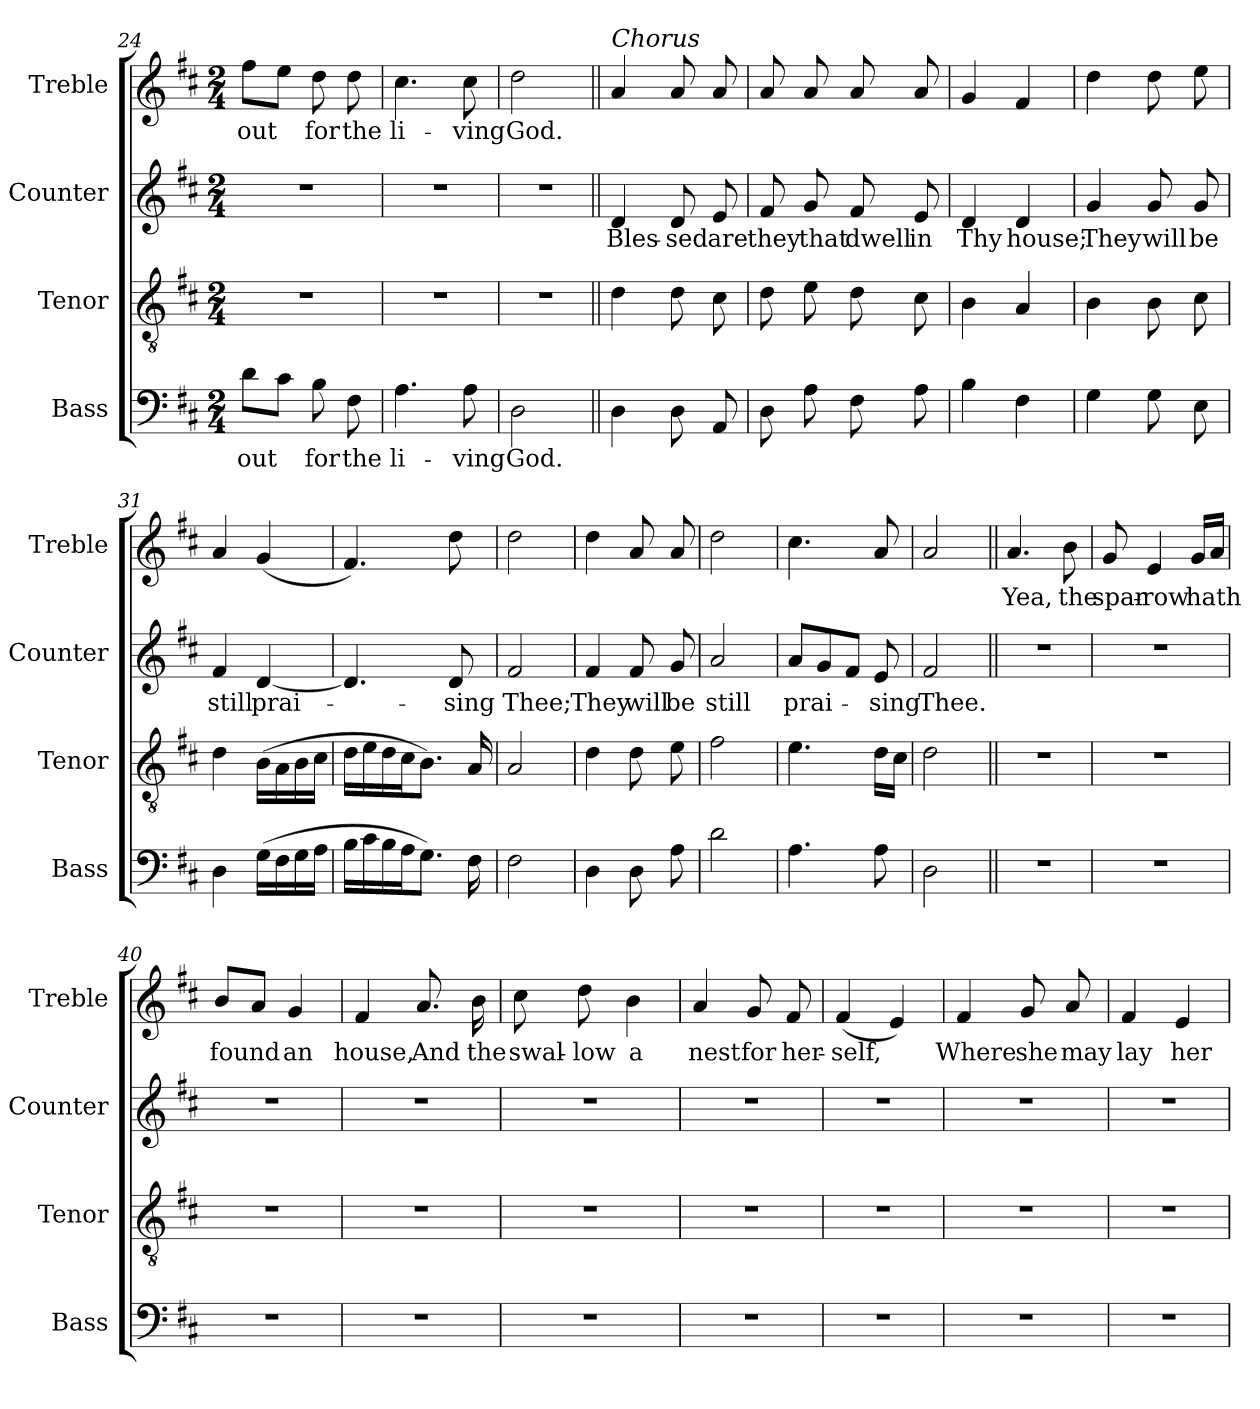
**kern	**text	**kern	**kern	**text	**kern	**text
*part4	*part4	*part3	*part2	*part2	*part1	*part1
*staff4	*staff4	*staff3	*staff2	*staff2	*staff1	*staff1
*I"Bass	*	*I"Tenor	*I"Counter	*	*I"Treble	*
*I'Bass	*	*I'Tenor	*I'Counter	*	*I'Treble	*
!!LO:LB:g=z
*clefF4	*	*clefGv2	*clefG2	*	*clefG2	*
*k[f#c#]	*	*k[f#c#]	*k[f#c#]	*	*k[f#c#]	*
*M2/4	*	*M2/4	*M2/4	*	*M2/4	*
=24	=24	=24	=24	=24	=24	=24
8d\L	out	2r	2r	.	8ff#\L	out
8c#\J	.	.	.	.	8ee\J	.
8B\	for	.	.	.	8dd\	for
8F#\	the	.	.	.	8dd\	the
=25	=25	=25	=25	=25	=25	=25
4.A\	li-	2r	2r	.	4.cc#\	li-
8A\	-ving	.	.	.	8cc#\	-ving
=26	=26	=26	=26	=26	=26	=26
2D\	God.	2r	2r	.	2dd\	God.
=27||	=27||	=27||	=27||	=27||	=27||	=27||
!	!	!	!	!	!LO:TX:a:i:t=Chorus	!
4D\	.	4d\	4d/	Bles-	4a/	.
8D\	.	8d\	8d/	-sed	8a/	.
8AA/	.	8c#\	8e/	are	8a/	.
=28	=28	=28	=28	=28	=28	=28
8D\	.	8d\	8f#/	they	8a/	.
8A\	.	8e\	8g/	that	8a/	.
8F#\	.	8d\	8f#/	dwell	8a/	.
8A\	.	8c#\	8e/	in	8a/	.
=29	=29	=29	=29	=29	=29	=29
4B\	.	4B\	4d/	Thy	4g/	.
4F#\	.	4A/	4d/	house;	4f#/	.
=30	=30	=30	=30	=30	=30	=30
4G\	.	4B\	4g/	They	4dd\	.
8G\	.	8B\	8g/	will	8dd\	.
8E\	.	8c#\	8g/	be	8ee\	.
!!LO:PB:g=z
=31	=31	=31	=31	=31	=31	=31
4D\	.	4d\	4f#/	still	4a/	.
(16G\LL	.	(16B\LL	[4d/	prai-	(4g/	.
16F#\	.	16A\	.	.	.	.
16G\	.	16B\	.	.	.	.
16A\JJ	.	16c#\JJ	.	.	.	.
=32	=32	=32	=32	=32	=32	=32
16B\LL	.	16d\LL	4.d/]	.	4.f#/)	.
16c#\	.	16e\	.	.	.	.
16B\	.	16d\	.	.	.	.
16A\J	.	16c#\J	.	.	.	.
8.G\J)	.	8.B\J)	.	.	.	.
.	.	.	8d/	-sing	8dd\	.
16F#\	.	16A/	.	.	.	.
=33	=33	=33	=33	=33	=33	=33
2F#\	.	2A/	2f#/	Thee;	2dd\	.
=34	=34	=34	=34	=34	=34	=34
4D\	.	4d\	4f#/	They	4dd\	.
8D\	.	8d\	8f#/	will	8a/	.
8A\	.	8e\	8g/	be	8a/	.
=35	=35	=35	=35	=35	=35	=35
2d\	.	2f#\	2a/	still	2dd\	.
=36	=36	=36	=36	=36	=36	=36
4.A\	.	4.e\	8a/L	prai-	4.cc#\	.
.	.	.	8g/	.	.	.
.	.	.	8f#/J	.	.	.
8A\	.	16d\LL	8e/	-sing	8a/	.
.	.	16c#\JJ	.	.	.	.
=37	=37	=37	=37	=37	=37	=37
2D\	.	2d\	2f#/	Thee.	2a/	.
=38||	=38||	=38||	=38||	=38||	=38||	=38||
2r	.	2r	2r	.	4.a/	Yea,
.	.	.	.	.	8b\	the
!!LO:LB:g=z
=39	=39	=39	=39	=39	=39	=39
2r	.	2r	2r	.	8g/	spar-
.	.	.	.	.	4e/	-row
.	.	.	.	.	16g/LL	hath
.	.	.	.	.	16a/JJ	.
=40	=40	=40	=40	=40	=40	=40
2r	.	2r	2r	.	8b/L	found
.	.	.	.	.	8a/J	.
.	.	.	.	.	4g/	an
=41	=41	=41	=41	=41	=41	=41
2r	.	2r	2r	.	4f#/	house,
.	.	.	.	.	8.a/	And
.	.	.	.	.	16b\	the
=42	=42	=42	=42	=42	=42	=42
2r	.	2r	2r	.	8cc#\	swal-
.	.	.	.	.	8dd\	-low
.	.	.	.	.	4b\	a
=43	=43	=43	=43	=43	=43	=43
2r	.	2r	2r	.	4a/	nest
.	.	.	.	.	8g/	for
.	.	.	.	.	8f#/	her-
=44	=44	=44	=44	=44	=44	=44
2r	.	2r	2r	.	(4f#/	-self,
.	.	.	.	.	4e/)	.
=45	=45	=45	=45	=45	=45	=45
2r	.	2r	2r	.	4f#/	Where
.	.	.	.	.	8g/	she
.	.	.	.	.	8a/	may
!!LO:LB:g=z
=46	=46	=46	=46	=46	=46	=46
2r	.	2r	2r	.	4f#/	lay
.	.	.	.	.	4e/	her
=	=	=	=	=	=	=
*-	*-	*-	*-	*-	*-	*-
